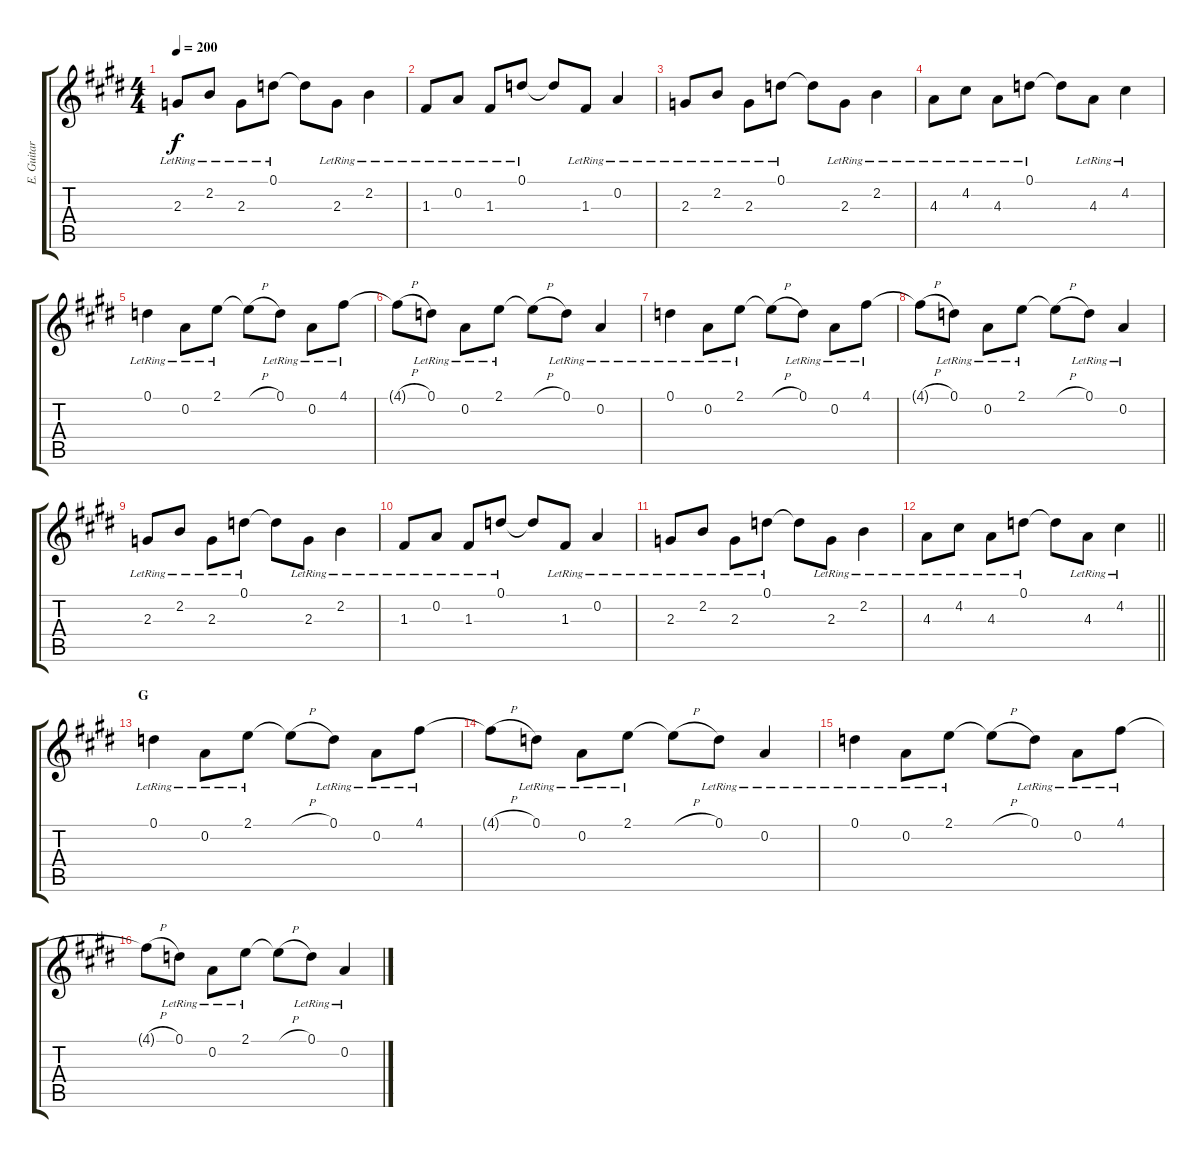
\track ("E. Guitar I" "E. Guitar ") {instrument overdrivenguitar}
\staff {score tabs}
\tuning (D4 A3 F3 C3 G2 D2) {hide}
\ts (4 4)
\tempo 200
\clef g2
\ks e
2.3{lr}.8{dy f} 2.2{lr}.8 2.3{lr}.8 0.1{lr}.8 0.1{t}.8 2.3{lr}.8 2.2{lr}.4 |
1.3{lr}.8 0.2{lr}.8 1.3{lr}.8 0.1{lr}.8 0.1{t}.8 1.3{lr}.8 0.2{lr}.4 |
2.3{lr}.8 2.2{lr}.8 2.3{lr}.8 0.1{lr}.8 0.1{t}.8 2.3{lr}.8 2.2{lr}.4 |
4.3{lr}.8 4.2{lr}.8 4.3{lr}.8 0.1{lr}.8 0.1{t}.8 4.3{lr}.8 4.2{lr}.4 |
0.1{lr}.4 0.2{lr}.8 2.1{lr}.8 2.1{h t}.8 0.1{lr}.8 0.2{lr}.8 4.1{lr}.8 |
4.1{h t}.8 0.1{lr}.8 0.2{lr}.8 2.1{lr}.8 2.1{h t}.8 0.1{lr}.8 0.2{lr}.4 |
0.1{lr}.4 0.2{lr}.8 2.1{lr}.8 2.1{h t}.8 0.1{lr}.8 0.2{lr}.8 4.1{lr}.8 |
4.1{h t}.8 0.1{lr}.8 0.2{lr}.8 2.1{lr}.8 2.1{h t}.8 0.1{lr}.8 0.2{lr}.4 |
2.3{lr}.8 2.2{lr}.8 2.3{lr}.8 0.1{lr}.8 0.1{t}.8 2.3{lr}.8 2.2{lr}.4 |
1.3{lr}.8 0.2{lr}.8 1.3{lr}.8 0.1{lr}.8 0.1{t}.8 1.3{lr}.8 0.2{lr}.4 |
2.3{lr}.8 2.2{lr}.8 2.3{lr}.8 0.1{lr}.8 0.1{t}.8 2.3{lr}.8 2.2{lr}.4 |
\barLineRight lightlight
4.3{lr}.8 4.2{lr}.8 4.3{lr}.8 0.1{lr}.8 0.1{t}.8 4.3{lr}.8 4.2{lr}.4 |
\section ("" "G")
0.1{lr}.4 0.2{lr}.8 2.1{lr}.8 2.1{h t}.8 0.1{lr}.8 0.2{lr}.8 4.1{lr}.8 |
4.1{h t}.8 0.1{lr}.8 0.2{lr}.8 2.1{lr}.8 2.1{h t}.8 0.1{lr}.8 0.2{lr}.4 |
0.1{lr}.4 0.2{lr}.8 2.1{lr}.8 2.1{h t}.8 0.1{lr}.8 0.2{lr}.8 4.1{lr}.8 |
4.1{h t}.8 0.1{lr}.8 0.2{lr}.8 2.1{lr}.8 2.1{h t}.8 0.1{lr}.8 0.2{lr}.4
